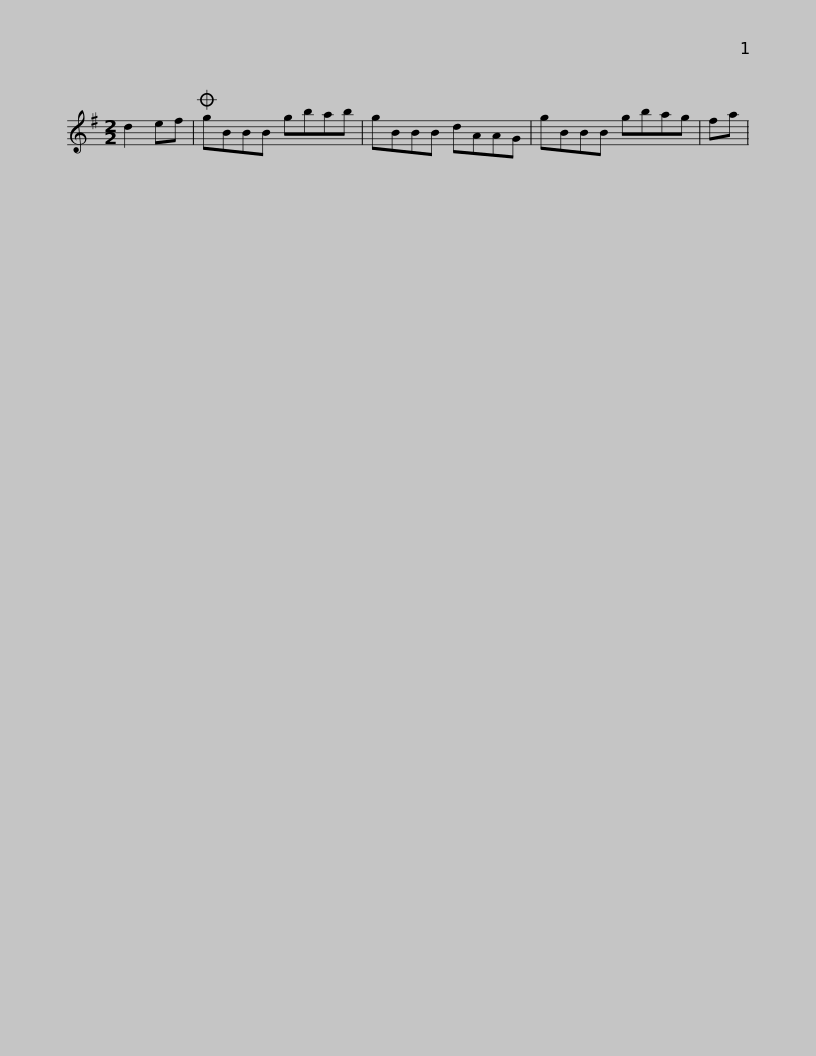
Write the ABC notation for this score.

X:1
L:1/8
M:2/2
I:linebreak $
K:G
V:1 treble
V:1
 d2 ef |O gBBB gbab | gBBB dAAG | gBBB gbag | fa | %5
